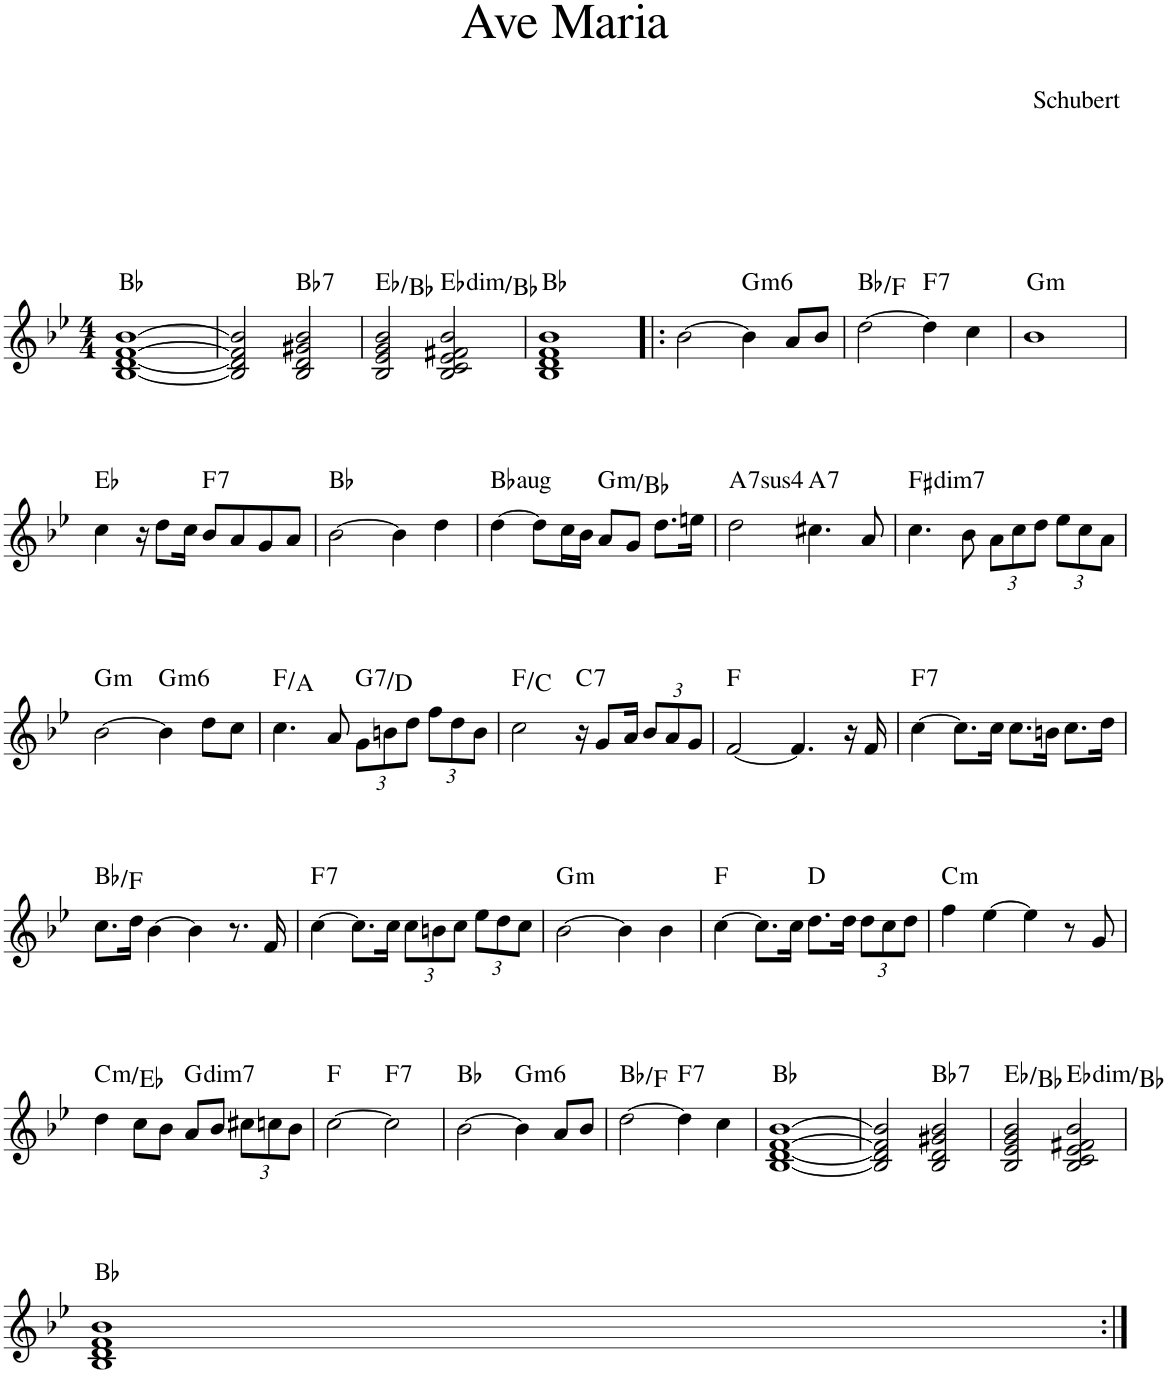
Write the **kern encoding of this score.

**kern	**harte
*part1	*part1
*staff1	*
*I"Piano	*
*I'Pno.	*
*clefG2	*
*k[b-e-]	*
*M4/4	*
=1	=1
[1B- [1d [1f [1b-	Bb:maj
=2	=2
2B-/] 2d/] 2f/] 2b-/]	.
!	!LO:H:kt=7
2B-/ 2d/ 2g#X/ 2b-/	Bb:7
=3	=3
2B-/ 2e-/ 2g/ 2b-/	Eb:maj/5
!	!LO:H:kt=dim
2B-/ 2c/ 2e-/ 2f#X/ 2b-/	Eb:dim/5
=4	=4
1B- 1d 1f 1b-	Bb:maj
=5!|:	=5!|:
[2b-\	.
!	!LO:H:kt=m6
4b-\]	G:min6
8a/L	.
8b-/J	.
=6	=6
[2dd\	Bb:maj/5
!	!LO:H:kt=7
4dd\]	F:7
4cc\	.
=7	=7
!	!LO:H:kt=m
1b-	G:min
!!LO:LB:g=z
=8	=8
4cc\	Eb:maj
16r	.
8dd\L	.
16cc\Jk	.
!	!LO:H:kt=7
8b-/L	F:7
8a/	.
8g/	.
8a/J	.
=9	=9
[2b-\	Bb:maj
4b-\]	.
4dd\	.
=10	=10
!	!LO:H:kt=aug
[4dd\	Bb:aug
8dd\L]	.
16cc\L	.
16b-\JJ	.
!	!LO:H:kt=m
8a/L	G:min/b3
8g/J	.
8.dd\L	.
16een\Jk	.
=11	=11
!	!LO:H:kt=74
2dd\	A:sus4(7)
!	!LO:H:kt=7
4.cc#X\	A:7
8a/	.
=12	=12
!	!LO:H:kt=dim7
4.cc\	F#:dim7
8b-\	.
*Xbrackettup	*
12a\L	.
12cc\	.
12dd\J	.
12ee-\L	.
12cc\	.
12a\J	.
!!LO:LB:g=z
=13	=13
!	!LO:H:kt=m
[2b-\	G:min
!	!LO:H:kt=m6
4b-\]	G:min6
8dd\L	.
8cc\J	.
=14	=14
4.cc\	F:maj/3
8a/	.
!	!LO:H:kt=7
12g\L	G:7/5
12bn\	.
12dd\J	.
12ff\L	.
12dd\	.
12b\J	.
=15	=15
2cc\	F:maj/5
!	!LO:H:kt=7
16r	C:7
8g/L	.
16a/Jk	.
12b-/L	.
12a/	.
12g/J	.
=16	=16
[2f/	F:maj
4.f/]	.
16r	.
16f/	.
=17	=17
!	!LO:H:kt=7
[4cc\	F:7
8.cc\L]	.
16cc\Jk	.
8.cc\L	.
16bn\Jk	.
8.cc\L	.
16dd\Jk	.
!!LO:LB:g=z
=18	=18
8.cc\L	Bb:maj/5
16dd\Jk	.
[4b-\	.
4b-\]	.
8.r	.
16f/	.
=19	=19
!	!LO:H:kt=7
[4cc\	F:7
8.cc\L]	.
16cc\Jk	.
12cc\L	.
12bn\	.
12cc\J	.
12ee-\L	.
12dd\	.
12cc\J	.
=20	=20
!	!LO:H:kt=m
[2b-\	G:min
4b-\]	.
4b-\	.
=21	=21
[4cc\	F:maj
8.cc\L]	.
16cc\Jk	.
8.dd\L	D:maj
16dd\Jk	.
12dd\L	.
12cc\	.
12dd\J	.
=22	=22
!	!LO:H:kt=m
4ff\	C:min
[4ee-\	.
4ee-\]	.
8r	.
8g/	.
!!LO:LB:g=z
=23	=23
!	!LO:H:kt=m
4dd\	C:min/b3
8cc\L	.
8b-\J	.
!	!LO:H:kt=dim7
8a/L	G:dim7
8b-/J	.
12cc#X\L	.
12ccn\	.
12b-\J	.
=24	=24
[2cc\	F:maj
!	!LO:H:kt=7
2cc\]	F:7
=25	=25
[2b-\	Bb:maj
!	!LO:H:kt=m6
4b-\]	G:min6
8a/L	.
8b-/J	.
=26	=26
[2dd\	Bb:maj/5
!	!LO:H:kt=7
4dd\]	F:7
4cc\	.
=27	=27
[1B- [1d [1f [1b-	Bb:maj
=28	=28
2B-/] 2d/] 2f/] 2b-/]	.
!	!LO:H:kt=7
2B-/ 2d/ 2g#X/ 2b-/	Bb:7
=29	=29
2B-/ 2e-/ 2g/ 2b-/	Eb:maj/5
!	!LO:H:kt=dim
2B-/ 2c/ 2e-/ 2f#X/ 2b-/	Eb:dim/5
!!LO:LB:g=z
=30	=30
1B- 1d 1f 1b-	Bb:maj
=:|!	=:|!
*-	*-
